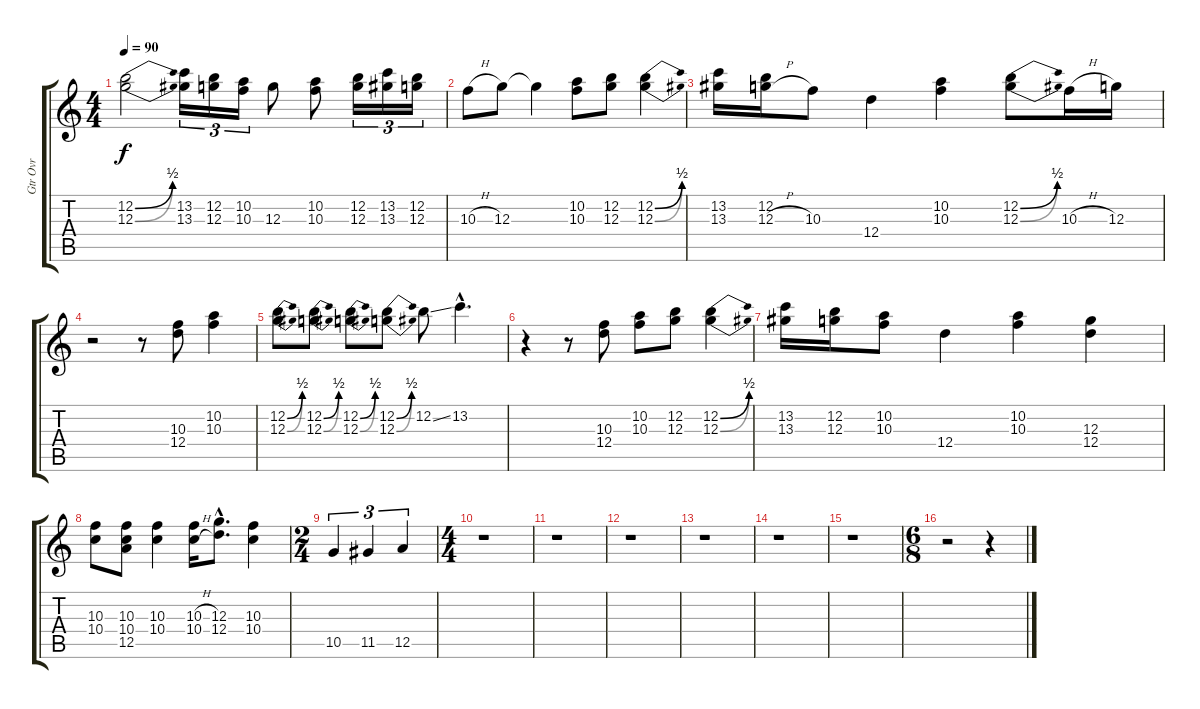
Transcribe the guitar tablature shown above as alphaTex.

\track ("Gtr Ovr" "Gtr Ovr") {instrument overdrivenguitar}
\staff {score tabs}
\tuning (E4 B3 G3 D3 A2 D2) {hide}
\ts (4 4)
\tempo 90
\clef g2
\ks c
(12.2{be (bend 0 0 60 2)} 12.3{be (bend 0 0 60 2)}).2{dy f} (13.2 13.3).16{tu (3 2)} (12.2 12.3).16{tu (3 2)} (10.2 10.3).16{tu (3 2)} 12.3.8 (10.2 10.3).8 (12.2 12.3).16{tu (3 2)} (13.2 13.3).16{tu (3 2)} (12.2 12.3).16{tu (3 2)} |
10.3{h}.8 12.3.8 12.3{t}.4 (10.2 10.3).8 (12.2 12.3).8 (12.2{be (bend 0 0 60 2)} 12.3{be (bend 0 0 60 2)}).4 |
(13.2 13.3).16 (12.2 12.3{h}).16 10.3.8 12.4.4 (10.2 10.3).4 (12.2{be (bend 0 0 60 2)} 12.3{be (bend 0 0 60 2)}).8 10.3{h}.16 12.3.16 |
r.2 r.8 (10.3 12.4).8 (10.2 10.3).4 |
(12.2{be (bend 0 0 60 2)} 12.3{be (bend 0 0 60 2)}).8 (12.2{be (bend 0 0 60 2)} 12.3{be (bend 0 0 60 2)}).8 (12.2{be (bend 0 0 60 2)} 12.3{be (bend 0 0 60 2)}).8 (12.2{be (bend 0 0 60 2)} 12.3{be (bend 0 0 60 2)}).8 12.2{ss}.8 13.2{hac}.4{d} |
r.4 r.8 (10.3 12.4).8 (10.2 10.3).8 (12.2 12.3).8 (12.2{be (bend 0 0 60 2)} 12.3{be (bend 0 0 60 2)}).4 |
(13.2 13.3).16 (12.2 12.3).16 (10.2 10.3).8 12.4.4 (10.2 10.3).4 (12.3 12.4).4 |
(10.3 10.4).8 (10.3 10.4 12.5).8 (10.3 10.4).4 (10.3{h} 10.4{h}).16 (12.3{hac} 12.4{hac}).8{d} (10.3 10.4).4 |
\ts (2 4)
10.5.4{tu (3 2)} 11.5.4{tu (3 2)} 12.5.4{tu (3 2)} |
\ts (4 4)
r.1 |
r.1 |
r.1 |
r.1 |
r.1 |
r.1 |
\ts (6 8)
r.2 r.4
